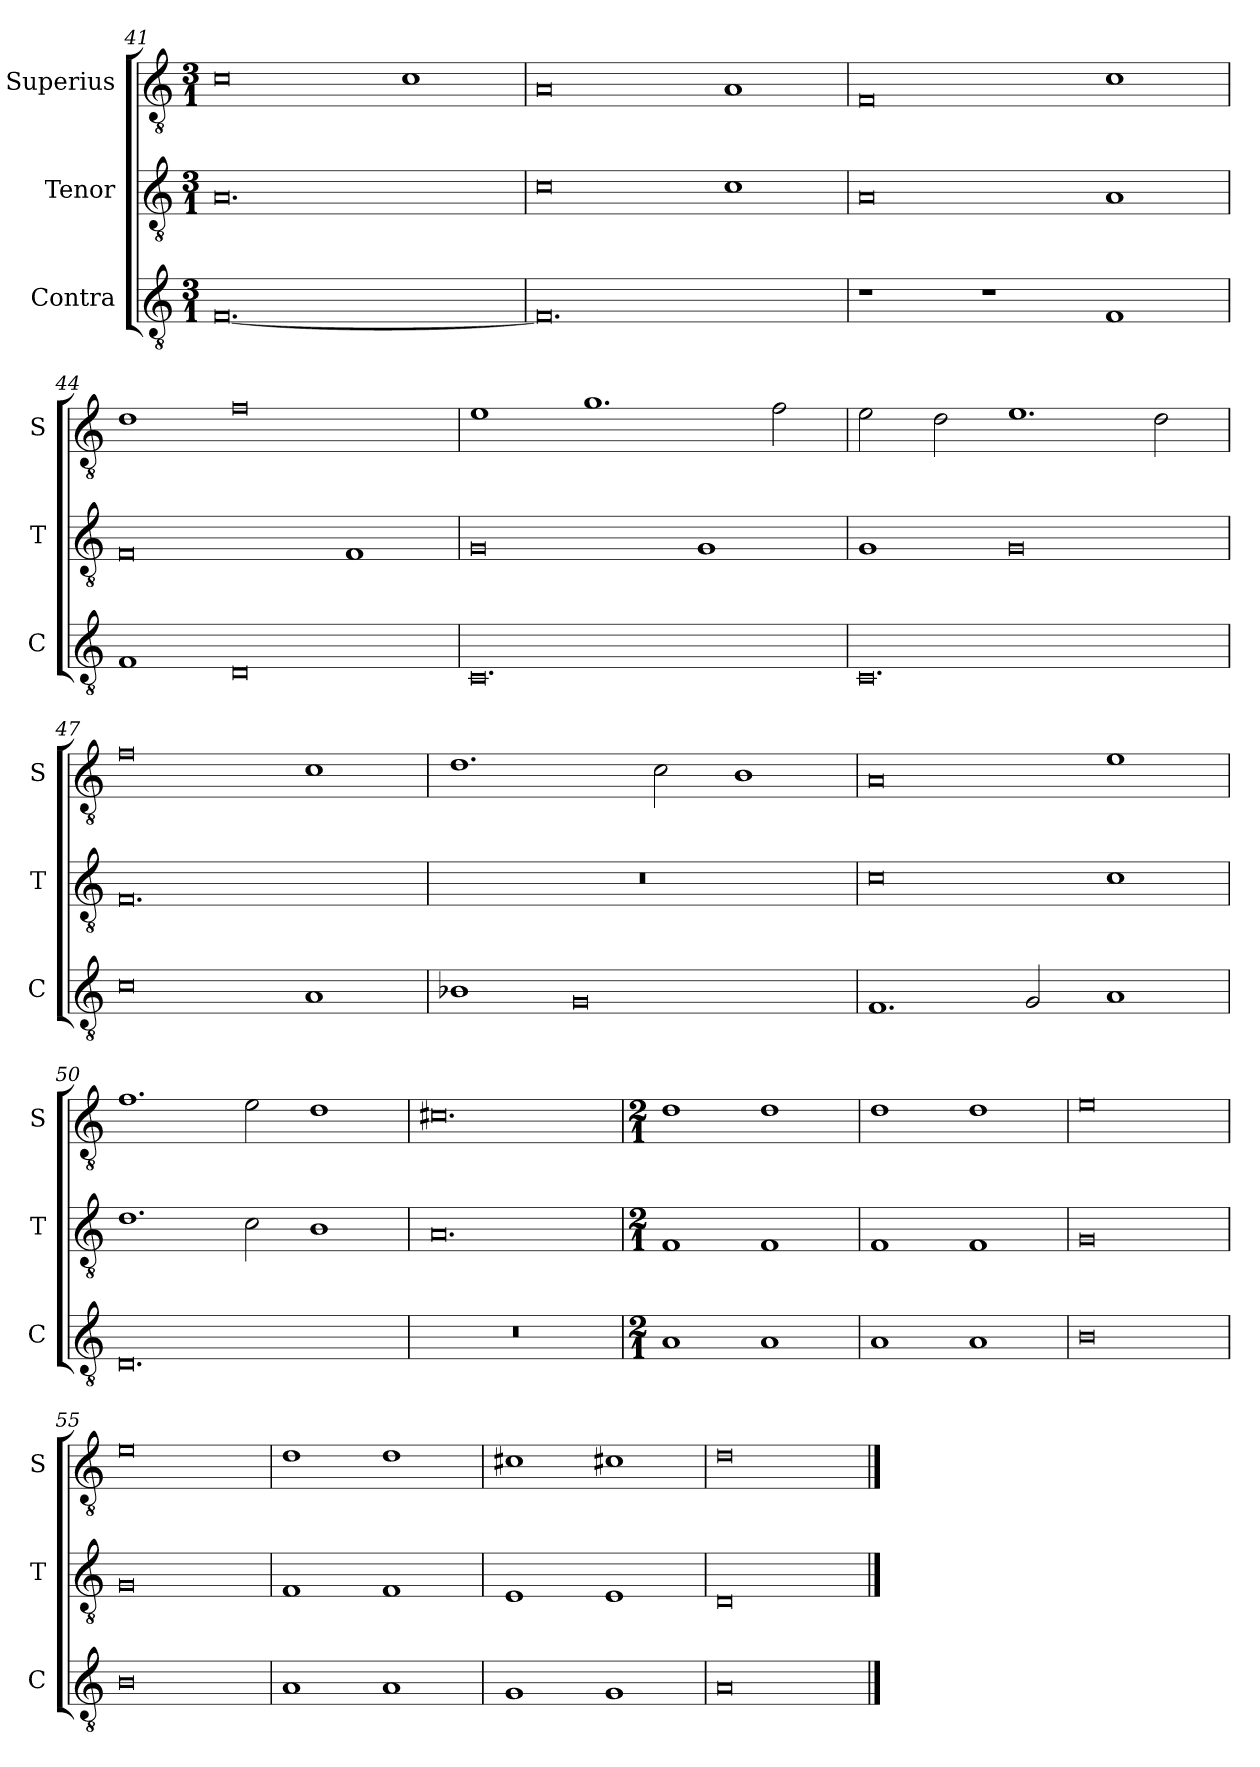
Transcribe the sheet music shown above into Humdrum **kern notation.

**kern	**kern	**kern
*part3	*part2	*part1
*staff3	*staff2	*staff1
*I"Contra	*I"Tenor	*I"Superius
*I'C	*I'T	*I'S
*clefGv2	*clefGv2	*clefGv2
*k[]	*k[]	*k[]
*M3/1	*M3/1	*M3/1
=41	=41	=41
[0.F	0.A	0c
.	.	1c
=42	=42	=42
0.F]	0c	0A
.	1c	1A
=43	=43	=43
1r	0A	0F
1r	.	.
1F	1A	1c
=44	=44	=44
1F	0F	1d
0D	.	0f
.	1F	.
=45	=45	=45
0.C	0G	1e
.	.	1.g
.	1G	.
.	.	2f
=46	=46	=46
0.C	1G	2e
.	.	2d
.	0G	1.e
.	.	2d
=47	=47	=47
0c	0.F	0f
1A	.	1c
=48	=48	=48
1B-X	0.r	1.d
0G	.	.
.	.	2c
.	.	1B
=49	=49	=49
1.F	0c	0A
2G	.	.
1A	1c	1e
=50	=50	=50
0.D	1.d	1.f
.	2c	2e
.	1B	1d
=51	=51	=51
0.r	0.A	0.c#X
=52	=52	=52
*M2/1	*M2/1	*M2/1
1A	1F	1d
1A	1F	1d
=53	=53	=53
1A	1F	1d
1A	1F	1d
=54	=54	=54
0B	0G	0e
=55	=55	=55
0B	0G	0e
=56	=56	=56
1A	1F	1d
1A	1F	1d
=57	=57	=57
1G	1E	1c#X
1G	1E	1c#X
=58	=58	=58
0A	0D	0d
==	==	==
*-	*-	*-
